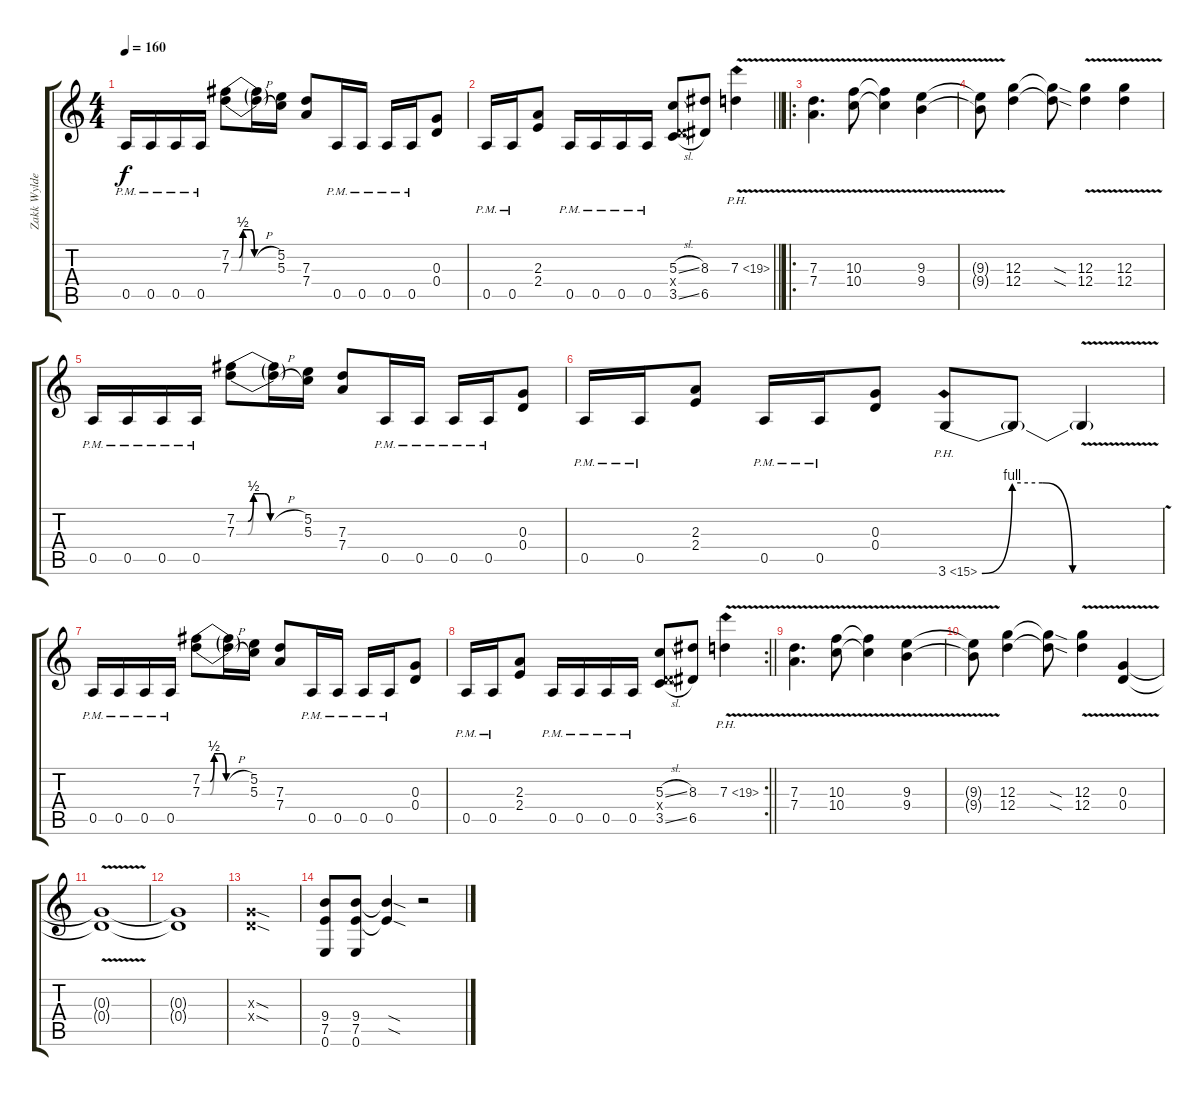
\track ("Zakk Wylde (Solo)" "Zakk Wylde") {instrument overdrivenguitar}
\staff {score tabs}
\tuning (E4 B3 G3 D3 A2 E2) {hide}
\ts (4 4)
\tempo 160
\clef g2
\ks aminor
0.5{pm}.16{dy f} 0.5{pm}.16 0.5{pm}.16 0.5{pm}.16 (7.2{be (custom 0 0 10 0 15 2 20 2 25 2 30 0 60 0)} 7.3{be (custom 0 0 10 0 15 2 20 2 25 2 30 0 33 0 60 0)}).8 (7.2{h t} 7.3{h t}).16 (5.2 5.3).16 (7.3 7.4).8 0.5{pm}.16 0.5{pm}.16 0.5{pm}.16 0.5{pm}.16 (0.3 0.4).8 |
\barLineRight lightlight
0.5{pm}.16 0.5{pm}.16 (2.3 2.4).8 0.5{pm}.16 0.5{pm}.16 0.5{pm}.16 0.5{pm}.16 (5.3{sl} 0.4{x} 3.5{sl}).8 (8.3 6.5).8 7.3{ph 12 v}.4 |
\ro
(7.3{v} 7.4{v}).4{d} (10.3{v} 10.4{v}).8 (10.3{t} 10.4{t}).4 (9.3{v} 9.4{v}).4 |
(9.3{t} 9.4{t}).8 (12.3 12.4).4 (12.3{sod t} 12.4{sod t}).8 (12.3{v} 12.4{v}).4 (12.3{v} 12.4{v}).4 |
0.5{pm}.16 0.5{pm}.16 0.5{pm}.16 0.5{pm}.16 (7.2{be (custom 0 0 10 0 15 2 20 2 25 2 30 0 60 0)} 7.3{be (custom 0 0 10 0 15 2 20 2 25 2 30 0 33 0 60 0)}).8 (7.2{h t} 7.3{h t}).16 (5.2 5.3).16 (7.3 7.4).8 0.5{pm}.16 0.5{pm}.16 0.5{pm}.16 0.5{pm}.16 (0.3 0.4).8 |
0.5{pm}.16 0.5{pm}.16 (2.3 2.4).8 0.5{pm}.16 0.5{pm}.16 (0.3 0.4).8 3.6{be (custom 0 0 10 4 20 4 30 0 60 0) ph 12}.8 3.6{t}.8 3.6{v t}.4 |
0.5{pm}.16 0.5{pm}.16 0.5{pm}.16 0.5{pm}.16 (7.2{be (custom 0 0 10 0 15 2 20 2 25 2 30 0 60 0)} 7.3{be (custom 0 0 10 0 15 2 20 2 25 2 30 0 33 0 60 0)}).8 (7.2{h t} 7.3{h t}).16 (5.2 5.3).16 (7.3 7.4).8 0.5{pm}.16 0.5{pm}.16 0.5{pm}.16 0.5{pm}.16 (0.3 0.4).8 |
\rc 2
\barLineRight lightlight
0.5{pm}.16 0.5{pm}.16 (2.3 2.4).8 0.5{pm}.16 0.5{pm}.16 0.5{pm}.16 0.5{pm}.16 (5.3{sl} 0.4{x} 3.5{sl}).8 (8.3 6.5).8 7.3{ph 12 v}.4 |
(7.3{v} 7.4{v}).4{d} (10.3{v} 10.4{v}).8 (10.3{t} 10.4{t}).4 (9.3{v} 9.4{v}).4 |
(9.3{t} 9.4{t}).8 (12.3 12.4).4 (12.3{sod t} 12.4{sod t}).8 (12.3{v} 12.4{v}).4 (0.3{v} 0.4{v}).4 |
(0.3{t} 0.4{t}).1 |
(0.3{t} 0.4{t}).1 |
(0.3{sod x} 0.4{sod x}).1 |
(9.4 7.5 0.6).8 (9.4 7.5 0.6).8 (9.4{sod t} 7.5{sod t}).4 r.2
